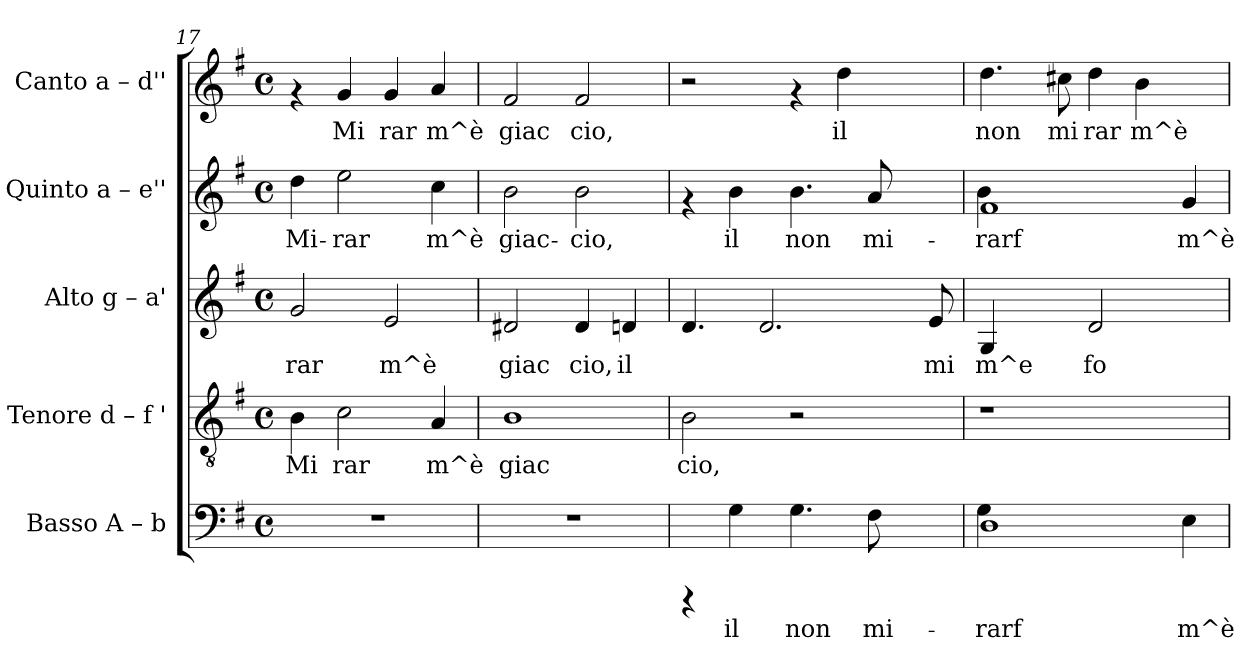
**kern	**text	**kern	**text	**kern	**text	**kern	**text	**kern	**text
*part5	*part5	*part4	*part4	*part3	*part3	*part2	*part2	*part1	*part1
*staff5	*staff5	*staff4	*staff4	*staff3	*staff3	*staff2	*staff2	*staff1	*staff1
*I"Basso  A – b	*	*I"Tenore  d – f '	*	*I"Alto  g – a'	*	*I"Quinto  a – e''	*	*I"Canto  a – d''	*
*clefF4	*	*clefGv2	*	*clefG2	*	*clefG2	*	*clefG2	*
*k[f#]	*	*k[f#]	*	*k[f#]	*	*k[f#]	*	*k[f#]	*
*G:	*	*G:	*	*G:	*	*G:	*	*G:	*
*M4/4	*	*M4/4	*	*M4/4	*	*M4/4	*	*M4/4	*
*met(c)	*	*met(c)	*	*met(c)	*	*met(c)	*	*met(c)	*
=17	=17	=17	=17	=17	=17	=17	=17	=17	=17
!	!	!	!LO:LY:b:rj	!	!LO:LY:b:rj	!	!LO:LY:b:rj	!	!
1r	.	4B\	Mi	2g/	rar	4dd\	Mi-	4rf	.
!	!	!	!LO:LY:b:rj	!	!	!	!LO:LY:b:rj	!	!LO:LY:b:rj
.	.	2c\	rar	.	.	2ee\	-rar	4g/	Mi
!	!	!	!	!	!LO:LY:b:rj	!	!	!	!LO:LY:b:rj
.	.	.	.	2e/	m^è	.	.	4g/	rar
!	!	!	!LO:LY:b:rj	!	!	!	!LO:LY:b:rj	!	!LO:LY:b:rj
.	.	4A/	m^è	.	.	4cc\	m^è	4a/	m^è
!!LO:PB:g=z
=18	=18	=18	=18	=18	=18	=18	=18	=18	=18
!	!	!	!LO:LY:b:rj	!	!LO:LY:b:rj	!	!LO:LY:b:rj	!	!LO:LY:b:rj
1r	.	1B	giac	2d#X/	giac	2b\	giac-	2f#/	giac
!	!	!	!	!	!LO:LY:b:rj	!	!LO:LY:b:rj	!	!LO:LY:b:rj
.	.	.	.	4d#/	cio,	2b\	-cio,	2f#/	cio,
!	!	!	!	!	!LO:LY:b:rj	!	!	!	!
.	.	.	.	4d/	il	.	.	.	.
=19	=19	=19	=19	=19	=19	=19	=19	=19	=19
!	!	!	!LO:LY:b:rj	!	!	!	!	!	!
4rCCC	.	2B\	cio,	4.d/	.	4rf	.	2r	.
!	!LO:LY:b:rj	!	!	!	!	!	!LO:LY:b:rj	!	!
4G\	il	.	.	.	.	4b\	il	.	.
.	.	.	.	2.d/	.	.	.	.	.
!	!LO:LY:b:rj	!	!	!	!	!	!LO:LY:b:rj	!	!
4.G\	non	2r	.	.	.	4.b\	non	4rf	.
!	!	!	!	!	!	!	!	!	!LO:LY:b:rj
.	.	.	.	.	.	.	.	4dd\	il
!	!LO:LY:b:rj	!	!	!	!	!	!LO:LY:b:rj	!	!
8F#\	mi-	.	.	.	.	8a/	mi-	.	.
4ryy	.	4ryy	.	.	.	4ryy	.	4ryy	.
!	!	!	!	!	!LO:LY:b:rj	!	!	!	!
.	.	.	.	8e/	mi	.	.	.	.
=20	=20	=20	=20	=20	=20	=20	=20	=20	=20
*^	*	*	*	*	*	*	*	*	*
!	!	!LO:LY:b:rj	!	!	!	!LO:LY:b:rj	!	!LO:LY:b:rj	!	!LO:LY:b:rj
*	*	*	*	*	*	*	*^	*	*	*
1D	4G\	-rarf	1r	.	4G/	m^e	1f#	4b\	-rarf	4.dd\	non
.	1ryy	.	.	.	4ryy	.	.	1ryy	.	.	.
!	!	!	!	!	!	!	!	!	!	!	!LO:LY:b:rj
.	.	.	.	.	.	.	.	.	.	8cc#X\	mi
!	!	!	!	!	!	!LO:LY:b:rj	!	!	!	!	!LO:LY:b:rj
.	.	.	.	.	2d/	fo	.	.	.	4dd\	rar
!	!	!	!	!	!	!	!	!	!	!	!LO:LY:b:rj
.	.	.	.	.	.	.	.	.	.	4b\	m^è
!	!	!LO:LY:b:rj	!	!	!	!	!	!	!LO:LY:b:rj	!	!
4E\	.	m^è	4ryy	.	4ryy	.	4g/	.	m^è	4ryy	.
*v	*v	*	*	*	*	*	*v	*v	*	*	*
=	=	=	=	=	=	=	=	=	=
*-	*-	*-	*-	*-	*-	*-	*-	*-	*-
